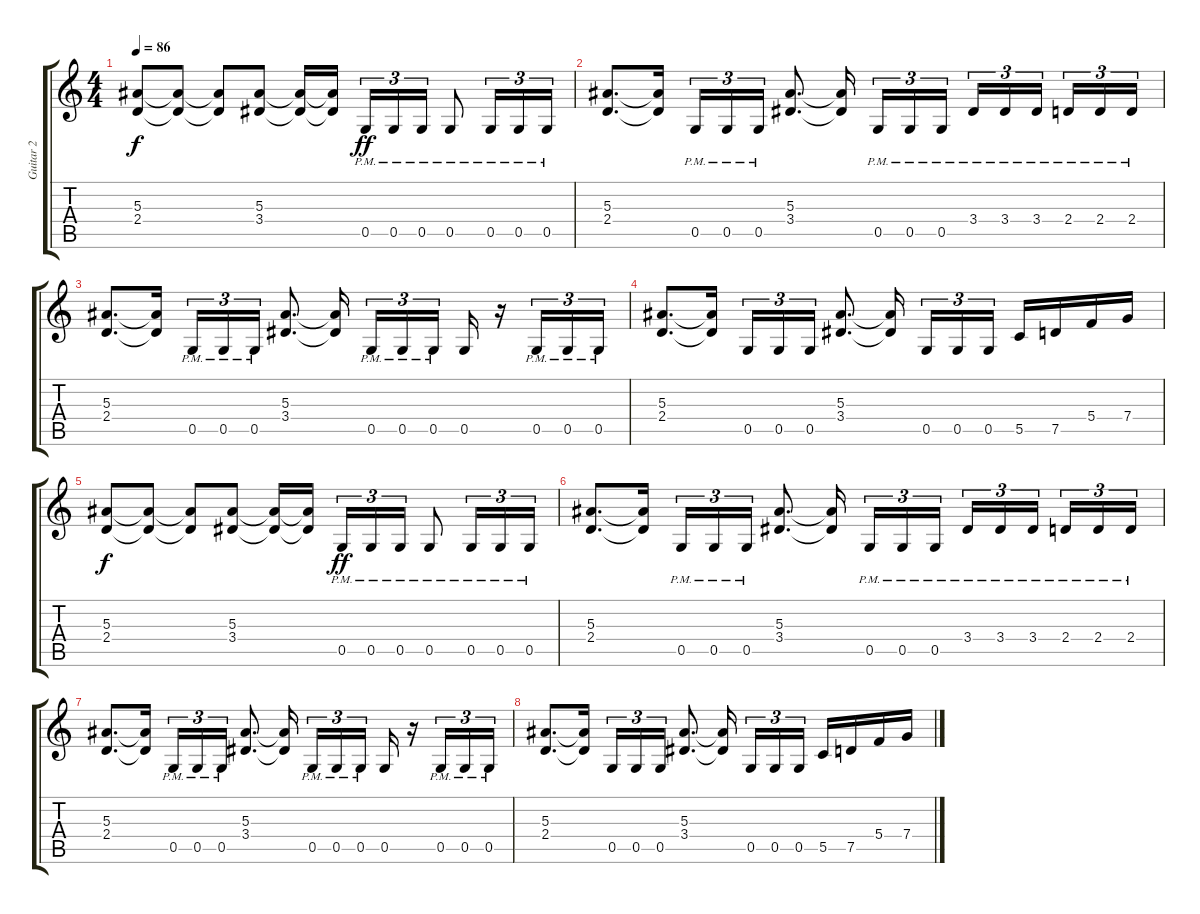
\track ("Guitar 2" "Guitar 2") {instrument overdrivenguitar}
\staff {score tabs}
\tuning (D4 A3 F3 C3 G2 D2) {hide}
\ts (4 4)
\tempo 86
\clef g2
\ks c
(5.3 2.4).8{dy f} (5.3{t} 2.4{t}).8 (5.3{t} 2.4{t}).8 (5.3 3.4).8 (5.3{t} 3.4{t}).16 (5.3{t} 3.4{t}).16 0.5{pm}.16{tu (3 2) dy ff} 0.5{pm}.16{tu (3 2)} 0.5{pm}.16{tu (3 2)} 0.5{pm}.8 0.5{pm}.16{tu (3 2)} 0.5{pm}.16{tu (3 2)} 0.5{pm}.16{tu (3 2)} |
(5.3 2.4).8{d} (5.3{t} 2.4{t}).16 0.5{pm}.16{tu (3 2)} 0.5{pm}.16{tu (3 2)} 0.5{pm}.16{tu (3 2)} (5.3 3.4).8{d} (5.3{t} 3.4{t}).16 0.5{pm}.16{tu (3 2)} 0.5{pm}.16{tu (3 2)} 0.5{pm}.16{tu (3 2)} 3.4{pm}.16{tu (3 2)} 3.4{pm}.16{tu (3 2)} 3.4{pm}.16{tu (3 2)} 2.4{pm}.16{tu (3 2)} 2.4{pm}.16{tu (3 2)} 2.4{pm}.16{tu (3 2)} |
(5.3 2.4).8{d} (5.3{t} 2.4{t}).16 0.5{pm}.16{tu (3 2)} 0.5{pm}.16{tu (3 2)} 0.5{pm}.16{tu (3 2)} (5.3 3.4).8{d} (5.3{t} 3.4{t}).16 0.5{pm}.16{tu (3 2)} 0.5{pm}.16{tu (3 2)} 0.5{pm}.16{tu (3 2)} 0.5.16 r.16 0.5{pm}.16{tu (3 2)} 0.5{pm}.16{tu (3 2)} 0.5{pm}.16{tu (3 2)} |
(5.3 2.4).8{d} (5.3{t} 2.4{t}).16 0.5.16{tu (3 2)} 0.5.16{tu (3 2)} 0.5.16{tu (3 2)} (5.3 3.4).8{d} (5.3{t} 3.4{t}).16 0.5.16{tu (3 2)} 0.5.16{tu (3 2)} 0.5.16{tu (3 2)} 5.5.16 7.5.16 5.4.16 7.4.16 |
(5.3 2.4).8{dy f} (5.3{t} 2.4{t}).8 (5.3{t} 2.4{t}).8 (5.3 3.4).8 (5.3{t} 3.4{t}).16 (5.3{t} 3.4{t}).16 0.5{pm}.16{tu (3 2) dy ff} 0.5{pm}.16{tu (3 2)} 0.5{pm}.16{tu (3 2)} 0.5{pm}.8 0.5{pm}.16{tu (3 2)} 0.5{pm}.16{tu (3 2)} 0.5{pm}.16{tu (3 2)} |
(5.3 2.4).8{d} (5.3{t} 2.4{t}).16 0.5{pm}.16{tu (3 2)} 0.5{pm}.16{tu (3 2)} 0.5{pm}.16{tu (3 2)} (5.3 3.4).8{d} (5.3{t} 3.4{t}).16 0.5{pm}.16{tu (3 2)} 0.5{pm}.16{tu (3 2)} 0.5{pm}.16{tu (3 2)} 3.4{pm}.16{tu (3 2)} 3.4{pm}.16{tu (3 2)} 3.4{pm}.16{tu (3 2)} 2.4{pm}.16{tu (3 2)} 2.4{pm}.16{tu (3 2)} 2.4{pm}.16{tu (3 2)} |
(5.3 2.4).8{d} (5.3{t} 2.4{t}).16 0.5{pm}.16{tu (3 2)} 0.5{pm}.16{tu (3 2)} 0.5{pm}.16{tu (3 2)} (5.3 3.4).8{d} (5.3{t} 3.4{t}).16 0.5{pm}.16{tu (3 2)} 0.5{pm}.16{tu (3 2)} 0.5{pm}.16{tu (3 2)} 0.5.16 r.16 0.5{pm}.16{tu (3 2)} 0.5{pm}.16{tu (3 2)} 0.5{pm}.16{tu (3 2)} |
(5.3 2.4).8{d} (5.3{t} 2.4{t}).16 0.5.16{tu (3 2)} 0.5.16{tu (3 2)} 0.5.16{tu (3 2)} (5.3 3.4).8{d} (5.3{t} 3.4{t}).16 0.5.16{tu (3 2)} 0.5.16{tu (3 2)} 0.5.16{tu (3 2)} 5.5.16 7.5.16 5.4.16 7.4.16
